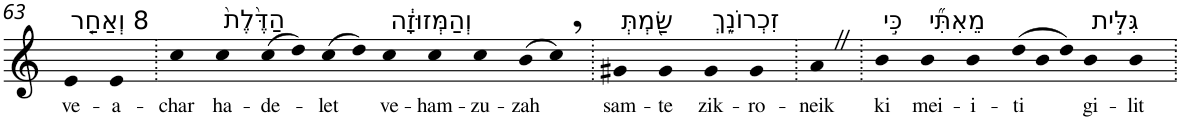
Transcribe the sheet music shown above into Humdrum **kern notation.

**kern	**text
*part1	*part1
*staff1	*staff1
*I"Piano	*
*I'Pno	*
!!LO:PB:g=z
*clefG2	*
*k[]	*
=63	=63
!LO:TX:a:t=8 וְאַחַ֤ר	!
!	!LO:LY:b
4e	ve-
!	!LO:LY:b
4e	-a-
=64.	=64.
!	!LO:LY:b
4cc	-char
!LO:TX:a:t=הַדֶּ֙לֶת֙	!
!	!LO:LY:b
4cc	ha-
!	!LO:LY:b
(8cc	-de-
8dd)	.
!	!LO:LY:b
(8cc	-let
8dd)	.
!LO:TX:a:t=וְהַמְּזוּזָ֔ה	!
!	!LO:LY:b
4cc	ve-
!	!LO:LY:b
4cc	-ham-
!	!LO:LY:b
4cc	-zu-
!	!LO:LY:b
(8b	-zah
8cc,)	.
=65.	=65.
!LO:TX:a:t=שַׂ֖מְתְּ	!
!	!LO:LY:b
4g#X	sam-
!	!LO:LY:b
4g#	-te
!LO:TX:a:t=זִכְרוֹנֵ֑ךְ	!
!	!LO:LY:b
4g#	zik-
!	!LO:LY:b
4g#	-ro-
=66.	=66.
!	!LO:LY:b
4aZ	-neik
=67.	=67.
!LO:TX:a:t=כִּ֣י	!
!	!LO:LY:b
4b	ki
!LO:TX:a:t=מֵאִתִּ֞י	!
!	!LO:LY:b
4b	mei-
!	!LO:LY:b
4b	-i-
!	!LO:LY:b
(12dd	-ti
12b	.
12dd)	.
!LO:TX:a:t=גִּלִּ֣ית	!
!	!LO:LY:b
4b	gi-
!	!LO:LY:b
4b	-lit
=.	=.
*-	*-
